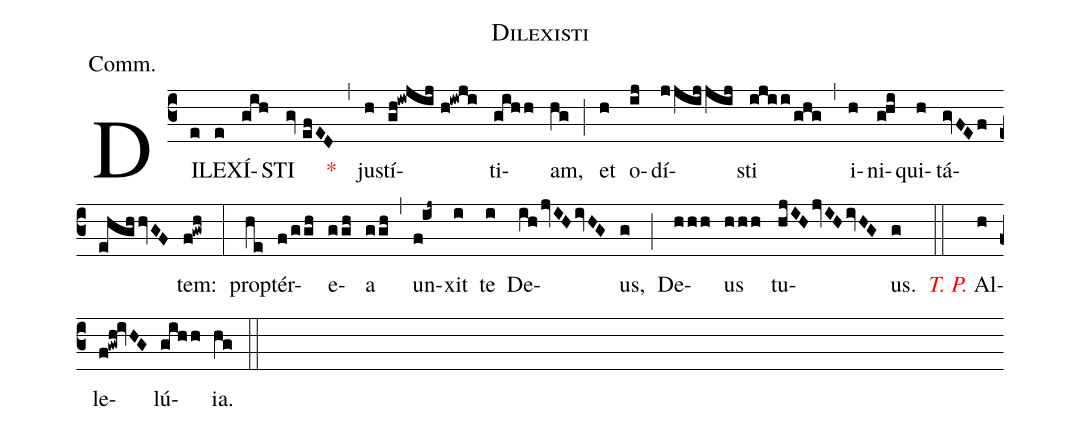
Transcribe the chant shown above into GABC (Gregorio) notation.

name:Dilexisti;
annotation:Comm.;
mode:IV.;
office-part:Communion;
%%
(c3) DI(e)LE(e)XÍ(gih)STI(gv//efED) <v>\red{*}</v>(,) ju(h)stí(gh!iwjij//h!iwji)ti(gihh)am,(hg) (;) et(h) o(ij)dí(jjijjij)sti(ijii/ghg) (,) i(h)ni(g!hi)qui(h)tá(gvFEf//ehghhvGF)tem:(f!gwh) (:) pro(he)ptér(f/ggh)e(ggh)a(ggh) (,) un(f!ij~)xit(i) te(i) De(ih/jvIHivHG)us,(g) (;) De(hhh)us(hhh) tu(hjIHjvIHivHG)us.(g) (::) <v>\redit{T. P.}</v> Al(h)le(f!gwh!ivHG)lú(gihh)ia.(hg) (::)
